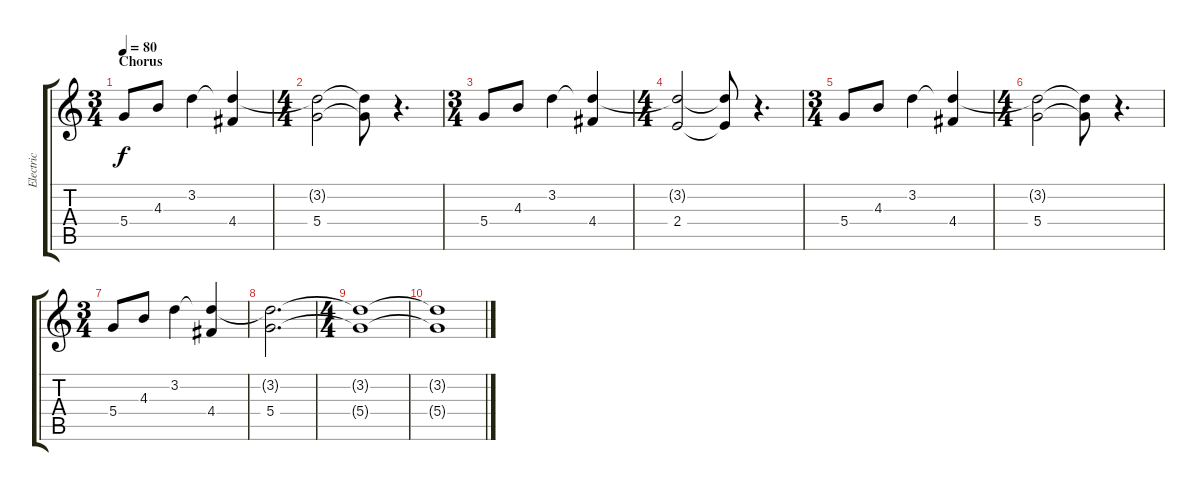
\track ("Electric" "Electric") {instrument overdrivenguitar}
\staff {score tabs}
\tuning (E4 B3 G3 D3 A2 E2) {hide}
\ts (3 4)
\section ("" "Chorus")
\tempo 80
\clef g2
\ks c
5.4.8{dy f} 4.3.8 3.2.4 (3.2{t} 4.4).4 |
\ts (4 4)
(3.2{t} 5.4).2 (3.2{t} 5.4{t}).8 r.4{d} |
\ts (3 4)
5.4.8 4.3.8 3.2.4 (3.2{t} 4.4).4 |
\ts (4 4)
(3.2{t} 2.4).2 (3.2{t} 2.4{t}).8 r.4{d} |
\ts (3 4)
5.4.8 4.3.8 3.2.4 (3.2{t} 4.4).4 |
\ts (4 4)
(3.2{t} 5.4).2 (3.2{t} 5.4{t}).8 r.4{d} |
\ts (3 4)
5.4.8 4.3.8 3.2.4 (3.2{t} 4.4).4 |
(3.2{t} 5.4).2{d} |
\ts (4 4)
(3.2{t} 5.4{t}).1 |
(3.2{t} 5.4{t}).1
